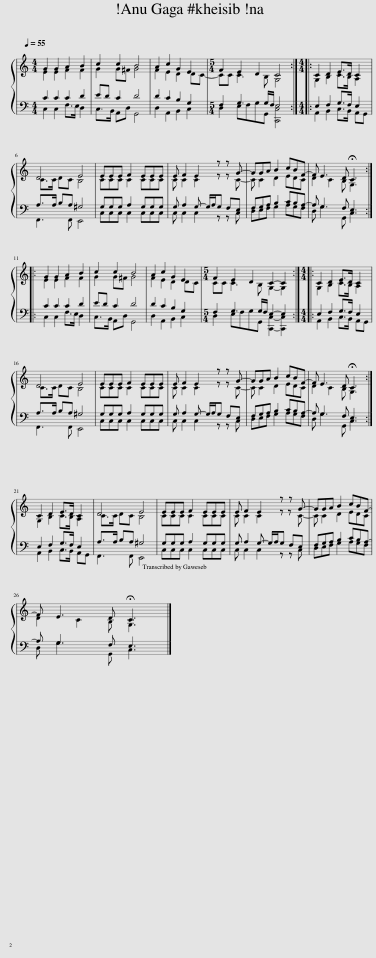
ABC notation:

X:1
%%score { ( 1 2 ) | ( 3 4 ) }
L:1/8
Q:1/4=55
M:4/4
I:linebreak $
K:C
V:1 treble
V:2 treble
V:3 bass
V:4 bass
V:1
 G2 G2 A2 B2 | c2 c2 B4 | A2 c2 G2 E2 |[M:5/4] F2 E2 D2 C4 ::[M:4/4] C2 D2 E>D C2 |$ %5
 D4 E4 | EEE F2 EEE | E F2 E2 z z G- | GGA B2 cBF- | F E3 D !fermata!C3 ::$ %10
 G2 G2 A2 B2 | c2 c2 B4 | A2 c2 G2 E2 |[M:5/4] F2 E2 D2 C2- C2 ::[M:4/4] C2 D2 E>D C2 |$ %15
 D4 E4 | EEE F2 EEE | E F2 E2 z z G- | GGA B2 cBF- | F E3 D !fermata!C3 :|$ %20
 C2 D2 E>D C2 | D4 E4 | EEE F2 EEE | E F2 E2 z z G- | GGA B2 cBF- |$ %25
 F E3 D !fermata!C3 |] %26
V:2
 E2 E2 F2 F2 | G2 G^F G4 | F2 E2 D2 DC- |[M:5/4] CC C3 B, G,4 ::[M:4/4] G,2 B,2 C>B, A,2 |$ %5
 C>C DC B,4 | CCC C2 CCC | C C2 C2 z z C- | C C2 D2 EDC | D2 C2 B, G,3 ::$ %10
 E2 E2 F2 F2 | G2 G^F G4 | F2 E2 D2 DC |[M:5/4] CC C3 B, G,2- G,2 ::[M:4/4] G,2 B,2 C>B, A,2 |$ %15
 C>C DC B,4 | CCC C2 CCC | C C2 C2 z z C- | C C2 D2 EDC | D2 C2 B, G,3 :|$ %20
 G,2 B,2 C>B, A,2 | C>C DC B,4 | CCC C2 CCC | C C2 C2 z z C- | C C2 D2 EDC |$ %25
 D2 C2 B, G,3 |] %26
V:3
 C2 C2 C2 D2 | ED C2 D4 | D2 C2 B,2 G,2 |[M:5/4] F,2 G,3 G,/F,/ E,4 ::[M:4/4] E,2 F,2 G,>F, E,2 |$ %5
 A,>A, B,A, ^G,4 | G,G,G, A,2 G,G,G, | G, A,2 G,- G,/A,/G, F,E, | F,G,A, B,2 CB,A,- | A, G,3 F, E,3 ::$ %10
 C2 C2 C2 D2 | ED C2 D4 | D2 C2 B,2 G,2 |[M:5/4] F,2 G,3 G,/F,/ E,2- E,2 ::[M:4/4] E,2 F,2 G,>F, E,2 |$ %15
 A,>A, B,A, ^G,4 | G,G,G, A,2 G,G,G, | G, A,2 G,- G,/A,/G, F,E, | F,G,A, B,2 CB,A,- | A, G,3 F, E,3 :|$ %20
 E,2 F,2 G,>F, E,2 | A,>A, B,A, ^G,4 | G,G,G, A,2 G,G,G, | G, A,2 G,- G,/A,/G, F,E, | F,G,A, B,2 CB,A,- |$ %25
 A, G,3 F, E,3 |] %26
V:4
 C,2 C,2 F,>E, D,2 | C,>B,, A,,D, G,,4 | D,2 A,,2 B,,2 C,2 |[M:5/4] D,2 E,F,G,G,, [C,,C,]4 ::[M:4/4] A,,2 B,,2 C,>B,, A,,G,, |$ %5
 F,,3 F,, E,,4 | C,C,C, C,2 C,C,C, | C, C,2 C,2 z z C, | D,E,F, G,2 A,G,F, | D, G,3 G,, C,3 ::$ %10
 C,2 C,2 F,>E, D,2 | C,>B,, A,,D, G,,4 | D,2 A,,2 B,,2 C,2 |[M:5/4] D,2 E,F,G,G,, [C,,C,]2- [C,,C,]2 ::[M:4/4] A,,2 B,,2 C,>B,, A,,G,, |$ %15
 F,,3 F,, E,,4 | C,C,C, C,2 C,C,C, | C, C,2 C,2 z z C, | D,E,F, G,2 A,G,F, | D, G,3 G,, C,3 :|$ %20
 A,,2 B,,2 C,>B,, A,,G,, | F,,3 F,, E,,4 | C,C,C, C,2 C,C,C, | C, C,2 C,2 z z C, | D,E,F, G,2 A,G,F, |$ %25
 D, G,3 G,, C,3 |] %26
